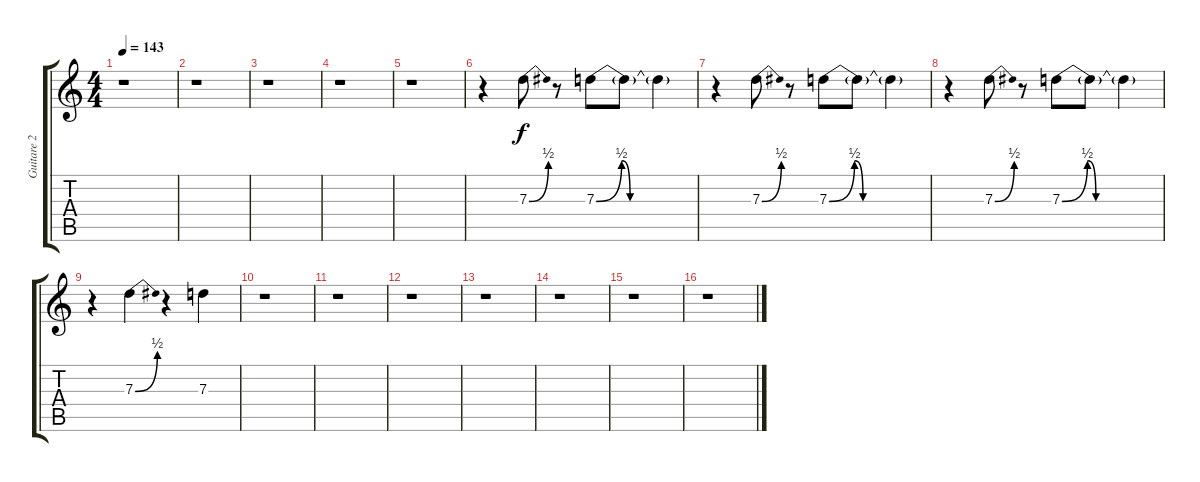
\track ("Guitare 2" "Guitare 2") {instrument overdrivenguitar}
\staff {score tabs}
\tuning (E4 B3 G3 D3 A2 E2) {hide}
\ts (4 4)
\tempo 143
\clef g2
\ks c
r.1{dy f} |
r.1 |
r.1 |
r.1 |
r.1 |
r.4 7.3{be (bend 0 0 60 2)}.8 r.8 7.3{be (custom 0 0 15 2 20 0 60 0)}.8 7.3{t}.8 7.3{t}.4 |
r.4 7.3{be (bend 0 0 60 2)}.8 r.8 7.3{be (custom 0 0 15 2 20 0 60 0)}.8 7.3{t}.8 7.3{t}.4 |
r.4 7.3{be (bend 0 0 60 2)}.8 r.8 7.3{be (custom 0 0 15 2 20 0 60 0)}.8 7.3{t}.8 7.3{t}.4 |
r.4 7.3{be (bend 0 0 60 2)}.4 r.4 7.3.4 |
r.1 |
r.1 |
r.1 |
r.1 |
r.1 |
r.1 |
r.1
